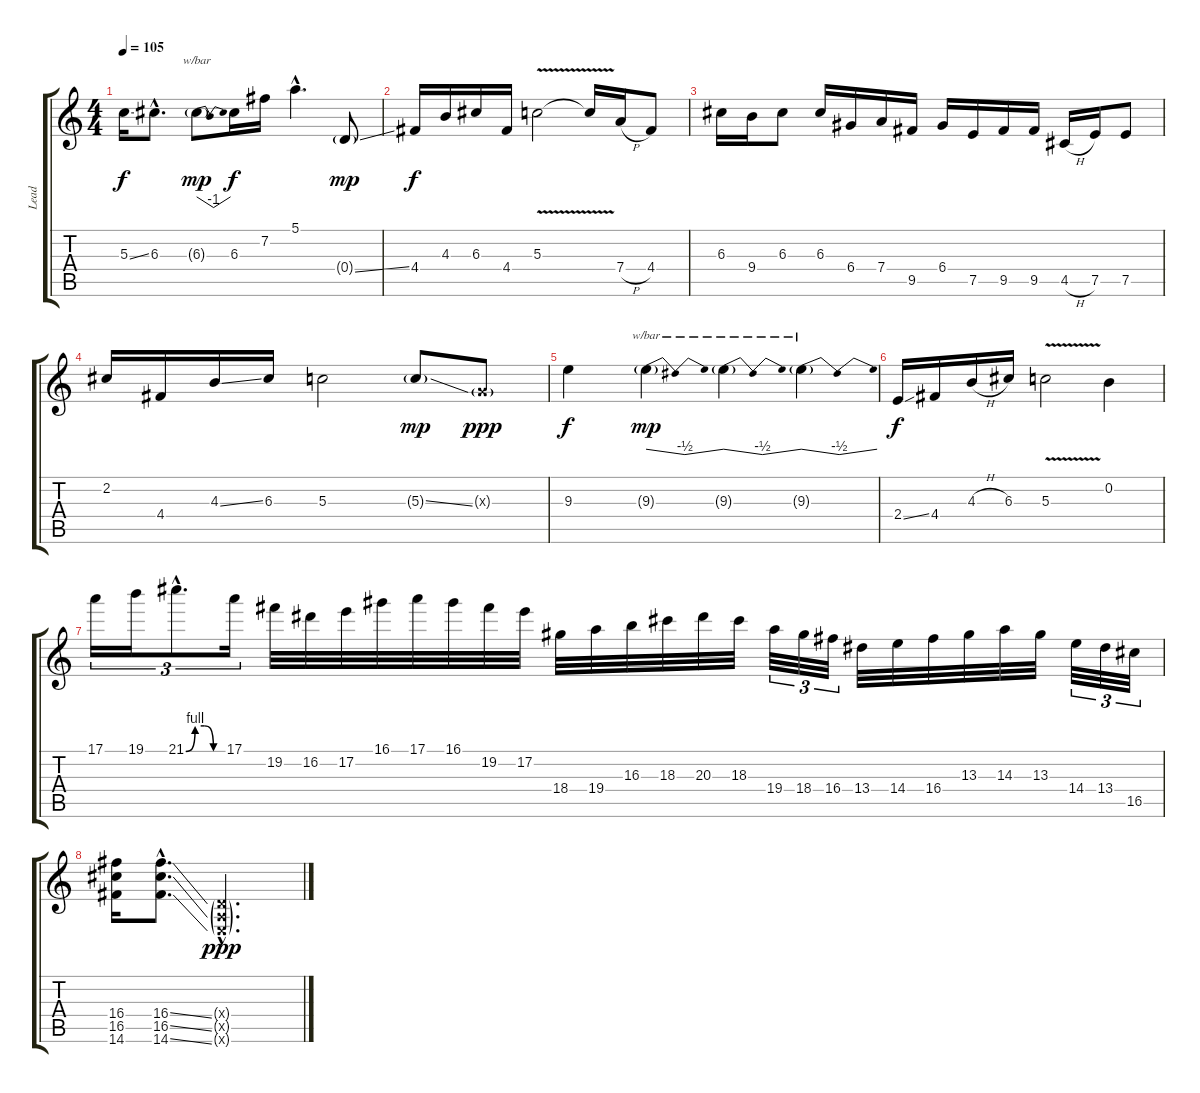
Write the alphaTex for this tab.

\track ("Lead" "Lead") {instrument distortionguitar}
\staff {score tabs}
\tuning (E4 B3 G3 D3 A2 E2) {hide}
\ts (4 4)
\tempo 105
\clef g2
\ks c
5.3{ss}.16{dy f} 6.3{hac}.8{d} 6.3{g}.8{tbe (dip default 0 0 30 -4 60 0) dy mp} 6.3.16{dy f} 7.2.16 5.1{hac}.4{d} 0.4{ss g}.8{dy mp} |
4.4.16{dy f} 4.3.16 6.3.16 4.4.16 5.3{v}.2 5.3{v t}.16 7.4{h}.16 4.4.8 |
6.3.16 9.4.16 6.3.8 6.3.16 6.4.16 7.4.16 9.5.16 6.4.16 7.5.16 9.5.16 9.5.16 4.5{h}.16 7.5.16 7.5.8 |
2.2.16 4.4.16 4.3{ss}.16 6.3.16 5.3.2 5.3{ss g}.8{dy mp} 0.3{g x}.8{dy ppp} |
9.3.4{dy f} 9.3{g}.4{tbe (dip default 0 0 30 -2 60 0) dy mp} 9.3{g}.4{tbe (dip default 0 0 30 -2 60 0)} 9.3{g}.4{tbe (dip default 0 0 30 -2 60 0)} |
2.4{ss}.16{dy f} 4.4.16 4.3{h}.16 6.3.16 5.3{v}.2 0.2.4 |
17.1.16{tu (3 2)} 19.1.16{tu (3 2)} 21.1{be (custom 0 0 15 4 30 4 45 0 60 0) hac}.8{d tu (3 2)} 17.1.16{tu (3 2)} 19.2.32 16.2.32 17.2.32 16.1.32 17.1.32 16.1.32 19.2.32 17.2.32 18.4.32 19.4.32 16.3.32 18.3.32 20.3.32 18.3.32 19.4.32{tu (3 2)} 18.4.32{tu (3 2)} 16.4.32{tu (3 2)} 13.4.32 14.4.32 16.4.32 13.3.32 14.3.32 13.3.32 14.4.32{tu (3 2)} 13.4.32{tu (3 2)} 16.5.32{tu (3 2)} |
(16.4 16.5 14.6).16 (16.4{ss hac} 16.5{ss hac} 14.6{ss hac}).8{d} (0.4{g hac x} 0.5{g hac x} 0.6{g hac x}).2{d dy ppp}
